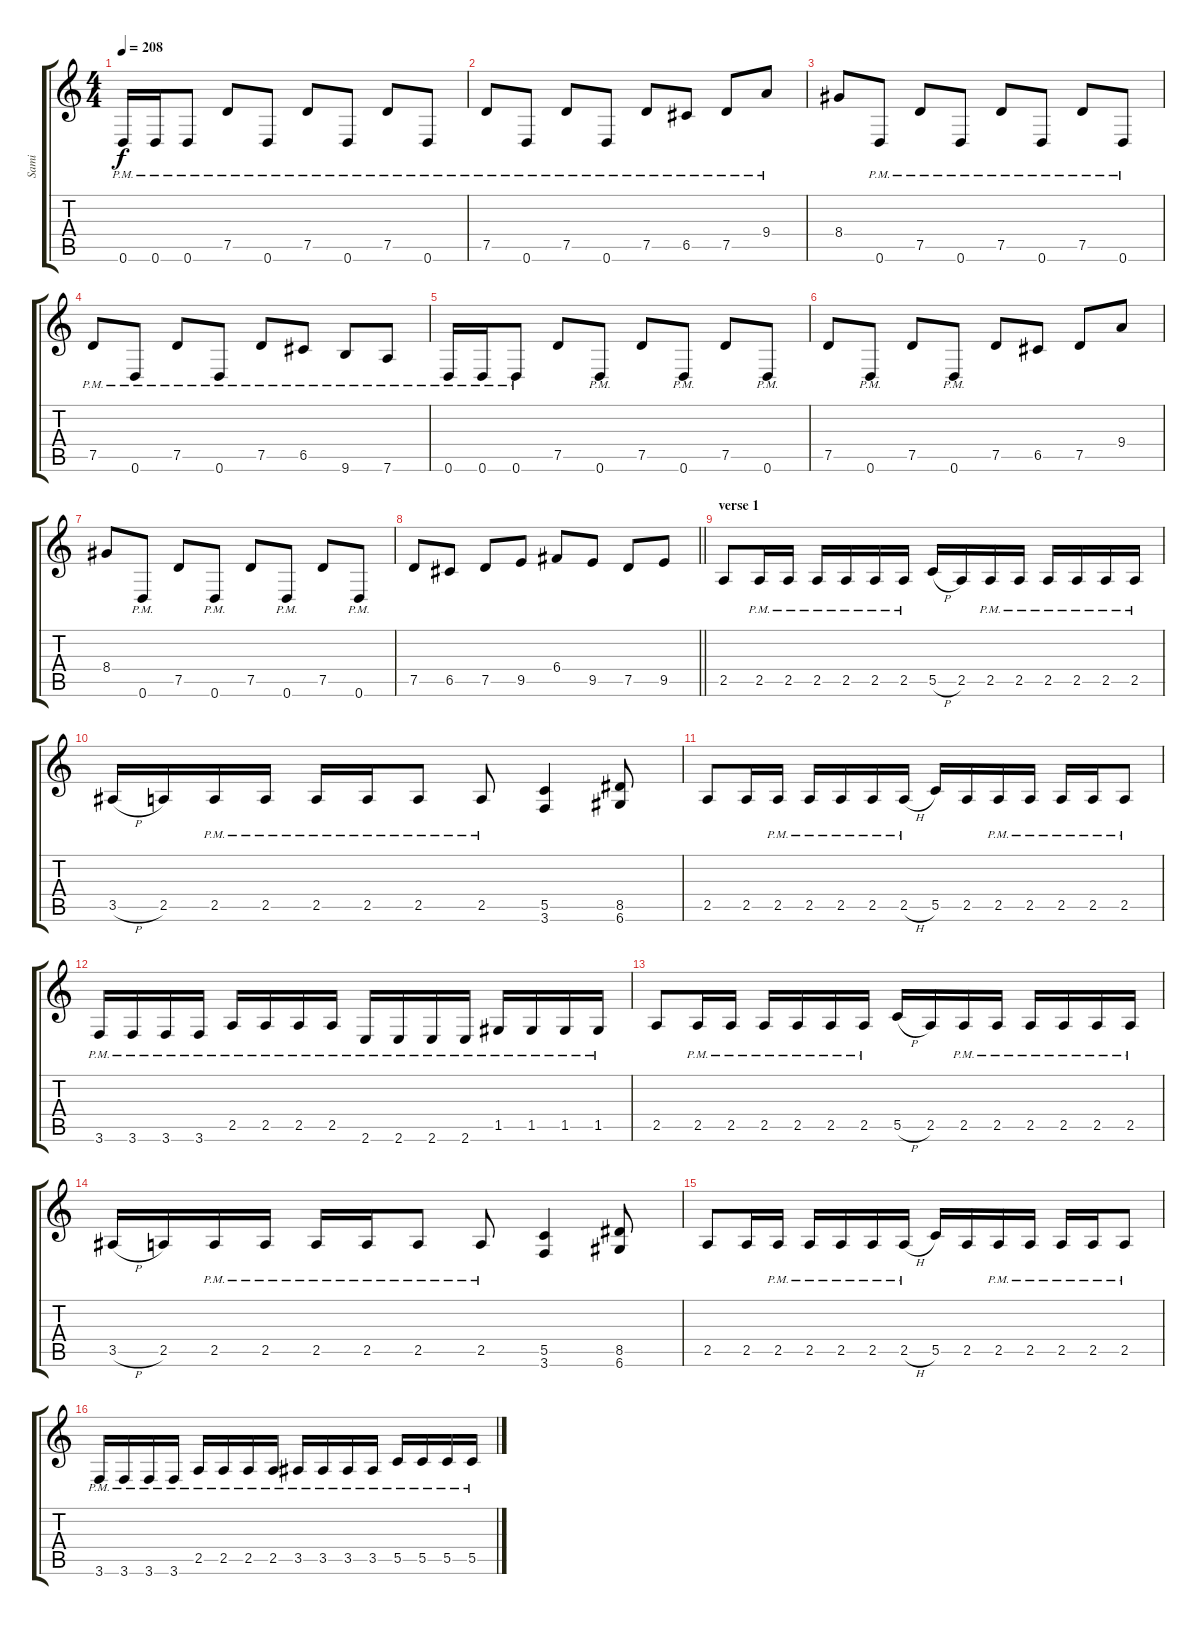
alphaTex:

\track ("Sami" "Sami") {instrument distortionguitar}
\staff {score tabs}
\tuning (D4 A3 F3 C3 G2 D2) {hide}
\ts (4 4)
\tempo 208
\clef g2
\ks c
0.6{pm}.16{dy f} 0.6{pm}.16 0.6{pm}.8 7.5{pm}.8 0.6{pm}.8 7.5{pm}.8 0.6{pm}.8 7.5{pm}.8 0.6{pm}.8 |
7.5{pm}.8 0.6{pm}.8 7.5{pm}.8 0.6{pm}.8 7.5{pm}.8 6.5{pm}.8 7.5{pm}.8 9.4{pm}.8 |
8.4.8 0.6{pm}.8 7.5{pm}.8 0.6{pm}.8 7.5{pm}.8 0.6{pm}.8 7.5{pm}.8 0.6{pm}.8 |
7.5{pm}.8 0.6{pm}.8 7.5{pm}.8 0.6{pm}.8 7.5{pm}.8 6.5{pm}.8 9.6{pm}.8 7.6{pm}.8 |
0.6{pm}.16 0.6{pm}.16 0.6{pm}.8 7.5.8 0.6{pm}.8 7.5.8 0.6{pm}.8 7.5.8 0.6{pm}.8 |
7.5.8 0.6{pm}.8 7.5.8 0.6{pm}.8 7.5.8 6.5.8 7.5.8 9.4.8 |
8.4.8 0.6{pm}.8 7.5.8 0.6{pm}.8 7.5.8 0.6{pm}.8 7.5.8 0.6{pm}.8 |
\barLineRight lightlight
7.5.8 6.5.8 7.5.8 9.5.8 6.4.8 9.5.8 7.5.8 9.5.8 |
\section ("" "verse 1")
2.5.8 2.5{pm}.16 2.5{pm}.16 2.5{pm}.16 2.5{pm}.16 2.5{pm}.16 2.5{pm}.16 5.5{h}.16 2.5.16 2.5{pm}.16 2.5{pm}.16 2.5{pm}.16 2.5{pm}.16 2.5{pm}.16 2.5{pm}.16 |
3.5{h}.16 2.5.16 2.5{pm}.16 2.5{pm}.16 2.5{pm}.16 2.5{pm}.16 2.5{pm}.8 2.5{pm}.8 (5.5 3.6).4 (8.5 6.6).8 |
2.5.8 2.5.16 2.5{pm}.16 2.5{pm}.16 2.5{pm}.16 2.5{pm}.16 2.5{h pm}.16 5.5.16 2.5.16 2.5{pm}.16 2.5{pm}.16 2.5{pm}.16 2.5{pm}.16 2.5{pm}.8 |
3.6{pm}.16 3.6{pm}.16 3.6{pm}.16 3.6{pm}.16 2.5{pm}.16 2.5{pm}.16 2.5{pm}.16 2.5{pm}.16 2.6{pm}.16 2.6{pm}.16 2.6{pm}.16 2.6{pm}.16 1.5{pm}.16 1.5{pm}.16 1.5{pm}.16 1.5{pm}.16 |
2.5.8 2.5{pm}.16 2.5{pm}.16 2.5{pm}.16 2.5{pm}.16 2.5{pm}.16 2.5{pm}.16 5.5{h}.16 2.5.16 2.5{pm}.16 2.5{pm}.16 2.5{pm}.16 2.5{pm}.16 2.5{pm}.16 2.5{pm}.16 |
3.5{h}.16 2.5.16 2.5{pm}.16 2.5{pm}.16 2.5{pm}.16 2.5{pm}.16 2.5{pm}.8 2.5{pm}.8 (5.5 3.6).4 (8.5 6.6).8 |
2.5.8 2.5.16 2.5{pm}.16 2.5{pm}.16 2.5{pm}.16 2.5{pm}.16 2.5{h pm}.16 5.5.16 2.5.16 2.5{pm}.16 2.5{pm}.16 2.5{pm}.16 2.5{pm}.16 2.5{pm}.8 |
3.6{pm}.16 3.6{pm}.16 3.6{pm}.16 3.6{pm}.16 2.5{pm}.16 2.5{pm}.16 2.5{pm}.16 2.5{pm}.16 3.5{pm}.16 3.5{pm}.16 3.5{pm}.16 3.5{pm}.16 5.5{pm}.16 5.5{pm}.16 5.5{pm}.16 5.5{pm}.16
